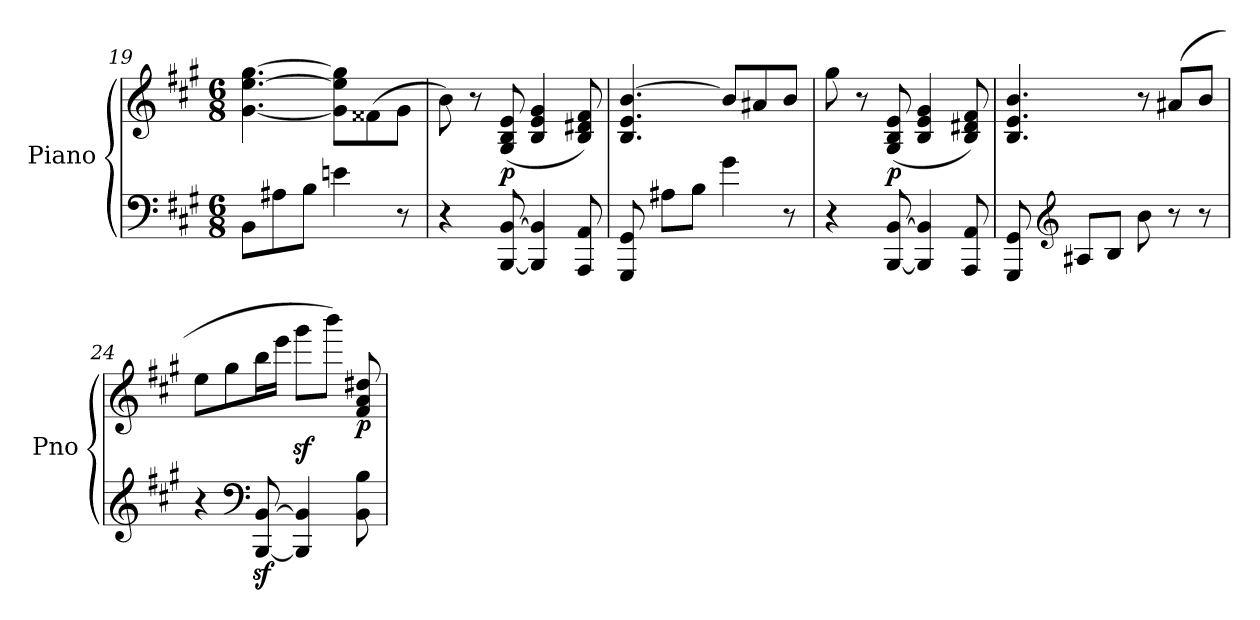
**kern	**kern	**dynam
*part1	*part1	*part1
*staff2	*staff1	*staff1/2
*I"Piano	*	*
*I'Pno	*	*
*clefF4	*clefG2	*
*k[f#c#g#]	*k[f#c#g#]	*
*M6/8	*M6/8	*
=19	=19	=19
!	!	!LO:DY:a=2
8BB\L	[4.g#\ [4.ee\ [4.gg#\	other-dynamics
8A#X\	.	.
8B\J	.	.
4en\	8g#\] 8ee\] 8gg#\]L	.
.	(8f##X\	.
8r	8g#\J	.
=20	=20	=20
4r	8b\)	.
.	8r	.
!	!	!LO:DY:b
[8BBB/ [8BB/	(8G#/ 8B/ 8e/	p
4BBB/] 4BB/]	4B/ 4e/ 4g#/	.
8AAA/ 8AA/	8B/ 8d#X/ 8f#/)	.
=21	=21	=21
!	!	!LO:DY:b
8GGG#/ 8GG#/	4.B/ 4.e/ [4.b/	other-dynamics
8A#X\L	.	.
8B\J	.	.
4g#\	8b/L]	.
.	8a#X/	.
8r	8b/J	.
=22	=22	=22
4r	8gg#\	.
.	8r	.
!	!	!LO:DY:b
[8BBB/ [8BB/	(8G#/ 8B/ 8e/	p
4BBB/] 4BB/]	4B/ 4e/ 4g#/	.
8AAA/ 8AA/	8B/ 8d#X/ 8f#/)	.
!!LO:PB:g=z
=23	=23	=23
!	!	!LO:DY:b
8GGG#/ 8GG#/	4.B/ 4.e/ 4.b/	other-dynamics
*clefG2	*	*
8A#X/L	.	.
8B/J	.	.
8b\	8r	.
8r	(>8a#X/L	.
8r	8b/J	.
=24	=24	=24
4r	8ee\L	.
.	8gg#\	.
*clefF4	*	*
[8BBB/z< [8BB/z<	16bb\L	.
.	16eee\JJ	.
4BBB/] 4BB/]	8ggg#z<\L	.
.	8bbb\J)	.
!	!	!LO:DY:b
8BB\ 8B\	8f#/ 8a/ 8dd#X/	p
=	=	=
*-	*-	*-
